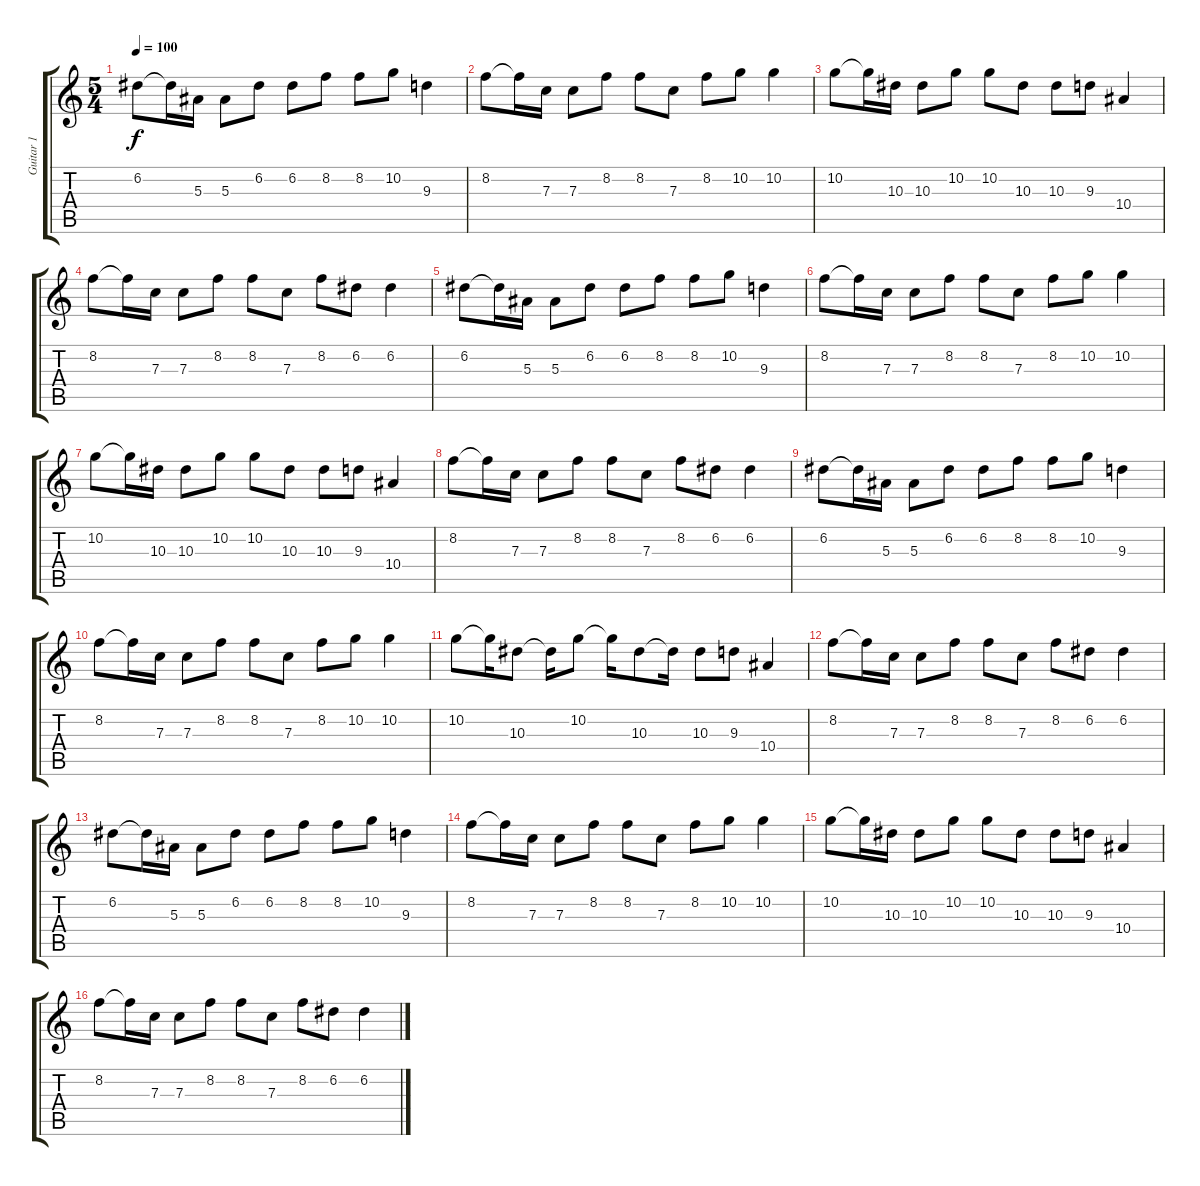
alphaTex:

\track ("Guitar 1" "Guitar 1") {instrument distortionguitar}
\staff {score tabs}
\tuning (D4 A3 F3 C3 G2 D2) {hide}
\ts (5 4)
\tempo 100
\clef g2
\ks c
6.2.8{dy f} 6.2{t}.16 5.3.16 5.3.8 6.2.8 6.2.8 8.2.8 8.2.8 10.2.8 9.3.4 |
8.2.8 8.2{t}.16 7.3.16 7.3.8 8.2.8 8.2.8 7.3.8 8.2.8 10.2.8 10.2.4 |
10.2.8 10.2{t}.16 10.3.16 10.3.8 10.2.8 10.2.8 10.3.8 10.3.8 9.3.8 10.4.4 |
8.2.8{volume 13} 8.2{t}.16 7.3.16 7.3.8 8.2.8 8.2.8 7.3.8 8.2.8 6.2.8 6.2.4 |
6.2.8 6.2{t}.16 5.3.16 5.3.8 6.2.8 6.2.8 8.2.8 8.2.8 10.2.8 9.3.4 |
8.2.8 8.2{t}.16 7.3.16 7.3.8 8.2.8 8.2.8 7.3.8 8.2.8 10.2.8 10.2.4 |
10.2.8 10.2{t}.16 10.3.16 10.3.8 10.2.8 10.2.8 10.3.8 10.3.8 9.3.8 10.4.4 |
8.2.8 8.2{t}.16 7.3.16 7.3.8 8.2.8 8.2.8 7.3.8 8.2.8 6.2.8 6.2.4 |
6.2.8 6.2{t}.16 5.3.16 5.3.8 6.2.8 6.2.8 8.2.8 8.2.8 10.2.8 9.3.4 |
8.2.8{volume 10} 8.2{t}.16 7.3.16 7.3.8 8.2.8 8.2.8 7.3.8 8.2.8 10.2.8 10.2.4 |
10.2.8 10.2{t}.16 10.3.8 10.3{t}.16 10.2.8 10.2{t}.16 10.3.8 10.3{t}.16 10.3.8 9.3.8 10.4.4 |
8.2.8 8.2{t}.16 7.3.16 7.3.8 8.2.8 8.2.8 7.3.8 8.2.8 6.2.8 6.2.4 |
6.2.8 6.2{t}.16 5.3.16 5.3.8{volume 7} 6.2.8 6.2.8 8.2.8 8.2.8 10.2.8 9.3.4 |
8.2.8 8.2{t}.16 7.3.16 7.3.8 8.2.8 8.2.8 7.3.8 8.2.8 10.2.8 10.2.4 |
10.2.8 10.2{t}.16 10.3.16 10.3.8 10.2.8 10.2.8 10.3.8 10.3.8 9.3.8 10.4.4 |
8.2.8{volume 4} 8.2{t}.16 7.3.16 7.3.8 8.2.8 8.2.8 7.3.8 8.2.8 6.2.8 6.2.4
